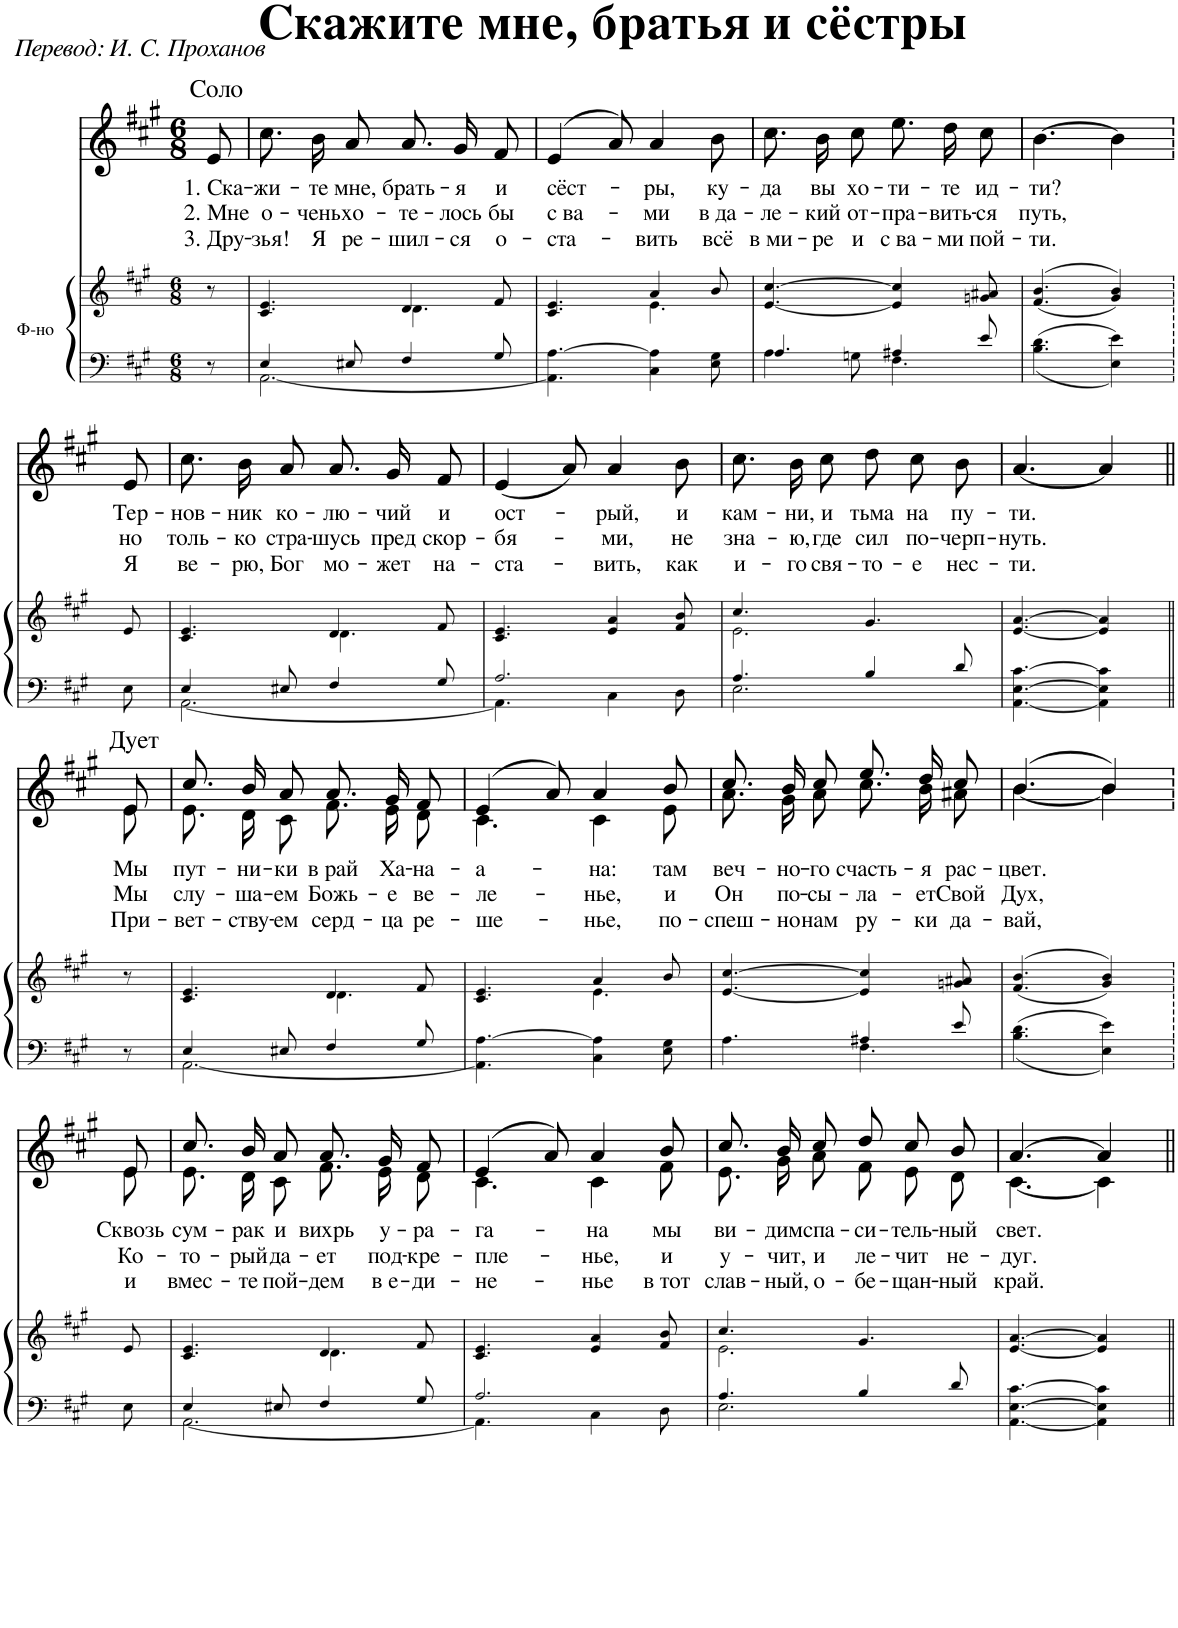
**kern	**kern	**kern	**text	**text	**text
*part2	*part2	*part1	*part1	*part1	*part1
*staff3	*staff2	*staff1	*staff1	*staff1	*staff1
*I"Ф-но	*	*I"Women	*	*	*
*stria5	*stria5	*	*	*	*
*clefF4	*clefG2	*clefG2	*	*	*
*k[f#c#g#]	*k[f#c#g#]	*k[f#c#g#]	*	*	*
*M6/8	*M6/8	*M6/8	*	*	*
=1	=1	=1	=1	=1	=1
!	!	!LO:TX:a:t=Соло	!	!	!
!	!	!	!LO:LY:b	!LO:LY:b	!LO:LY:b
8r	8r	8e/	1. Ска-	2. Мне	3. Дру-
=2	=2	=2	=2	=2	=2
*^	*^	*	*	*	*
!	!	!	!	!	!LO:LY:b	!LO:LY:b	!LO:LY:b
4E/	[2.AA\	4.c#/ 4.e/	4.ryy	8.cc#\L	-жи-	о-	-зья!
!	!	!	!	!	!LO:LY:b	!LO:LY:b	!LO:LY:b
.	.	.	.	16b\K	-те	-чень	Я
!	!	!	!	!	!LO:LY:b	!LO:LY:b	!LO:LY:b
8E#X/	.	.	.	8a\J	мне,	хо-	ре-
!	!	!	!	!	!LO:LY:b	!LO:LY:b	!LO:LY:b
4F#/	.	4d/	4.d\	8.a/L	брать-	-те-	-шил-
!	!	!	!	!	!LO:LY:b	!LO:LY:b	!LO:LY:b
.	.	.	.	16g#/K	-я	-лось	-ся
!	!	!	!	!	!LO:LY:b	!LO:LY:b	!LO:LY:b
8G#/	.	8f#/	.	8f#/J	и	бы	о-
*v	*v	*	*	*	*	*	*
=3	=3	=3	=3	=3	=3	=3
!	!	!	!	!LO:LY:b	!LO:LY:b	!LO:LY:b
4.AA\] [4.A\	4.c#/ 4.e/	4.ryy	(>4e/	сёст-	с ва-	-ста-
.	.	.	8a/)	.	.	.
!	!	!	!	!LO:LY:b	!LO:LY:b	!LO:LY:b
4C#\ 4A\]	4a/	4.e\	4a/	-ры,	-ми	-вить
!	!	!	!	!LO:LY:b	!LO:LY:b	!LO:LY:b
8E\ 8G#\	8b/	.	8b\	ку-	в да-	всё
*	*v	*v	*	*	*	*
=4	=4	=4	=4	=4	=4
*^	*	*	*	*	*
!	!	!	!	!LO:LY:b	!LO:LY:b	!LO:LY:b
4.A/	4A\	[<4.e/ [4.cc#/	8.cc#\L	-да	-ле-	в ми-
!	!	!	!	!LO:LY:b	!LO:LY:b	!LO:LY:b
.	.	.	16b\K	вы	-кий	-ре
!	!	!	!	!LO:LY:b	!LO:LY:b	!LO:LY:b
.	8Gn\	.	8cc#\J	хо-	от-	и
!	!	!	!	!LO:LY:b	!LO:LY:b	!LO:LY:b
4A#X/	4.F#\	4e/] 4cc#/]	8.ee\L	-ти-	-пра-	с ва-
!	!	!	!	!LO:LY:b	!LO:LY:b	!LO:LY:b
.	.	.	16dd\K	-те	-вить-	-ми
!	!	!	!	!LO:LY:b	!LO:LY:b	!LO:LY:b
8e/	.	8gn/ 8a#X/	8cc#\J	ид-	-ся	пой-
*v	*v	*	*	*	*	*
=5	=5	=5	=5	=5	=5
!	!	!	!LO:LY:b	!LO:LY:b	!LO:LY:b
4.B\ 4.d\	(>(4.f#/ 4.b/	[>4.b\	-ти?	путь,	-ти.
4E\ 4e\	4g#/ 4b/))	4b\]	.	.	.
!!LO:LB:g=z
=6	=6	=6	=6	=6	=6
!	!	!	!LO:LY:b	!LO:LY:b	!LO:LY:b
8E\	8e/	8e/	Тер-	но	Я
=7	=7	=7	=7	=7	=7
*^	*^	*	*	*	*
!	!	!	!	!	!LO:LY:b	!LO:LY:b	!LO:LY:b
4E/	[2.AA\	4.c#/ 4.e/	4.ryy	8.cc#\L	-нов-	толь-	ве-
!	!	!	!	!	!LO:LY:b	!LO:LY:b	!LO:LY:b
.	.	.	.	16b\K	-ник	-ко	-рю,
!	!	!	!	!	!LO:LY:b	!LO:LY:b	!LO:LY:b
8E#X/	.	.	.	8a\J	ко-	стра-	Бог
!	!	!	!	!	!LO:LY:b	!LO:LY:b	!LO:LY:b
4F#/	.	4d/	4.d\	8.a/L	-лю-	-шусь	мо-
!	!	!	!	!	!LO:LY:b	!LO:LY:b	!LO:LY:b
.	.	.	.	16g#/K	-чий	пред	-жет
!	!	!	!	!	!LO:LY:b	!LO:LY:b	!LO:LY:b
8G#/	.	8f#/	.	8f#/J	и	скор-	на-
*	*	*v	*v	*	*	*	*
=8	=8	=8	=8	=8	=8	=8
!	!	!	!	!LO:LY:b	!LO:LY:b	!LO:LY:b
2.A/	4.AA\]	4.c#/ 4.e/	(4e/	ост-	-бя-	-ста-
.	.	.	8a/)	.	.	.
!	!	!	!	!LO:LY:b	!LO:LY:b	!LO:LY:b
.	4C#\	4e/ 4a/	4a/	-рый,	-ми,	-вить,
!	!	!	!	!LO:LY:b	!LO:LY:b	!LO:LY:b
.	8D\	8f#/ 8b/	8b\	и	не	как
=9	=9	=9	=9	=9	=9	=9
*	*	*^	*	*	*	*
!	!	!	!	!	!LO:LY:b	!LO:LY:b	!LO:LY:b
4.A/	2.E\	4.cc#/	2.e\	8.cc#\L	кам-	зна-	и-
!	!	!	!	!	!LO:LY:b	!LO:LY:b	!LO:LY:b
.	.	.	.	16b\K	-ни,	-ю,	-го
!	!	!	!	!	!LO:LY:b	!LO:LY:b	!LO:LY:b
.	.	.	.	8cc#\J	и	где	свя-
!	!	!	!	!	!LO:LY:b	!LO:LY:b	!LO:LY:b
4B/	.	4.g#/	.	8dd\L	тьма	сил	-то-
!	!	!	!	!	!LO:LY:b	!LO:LY:b	!LO:LY:b
.	.	.	.	8cc#\	на	по-	-е
!	!	!	!	!	!LO:LY:b	!LO:LY:b	!LO:LY:b
8d/	.	.	.	8b\J	пу-	-черп-	нес-
*v	*v	*	*	*	*	*	*
*	*v	*v	*	*	*	*
=10	=10	=10	=10	=10	=10
!	!	!	!LO:LY:b	!LO:LY:b	!LO:LY:b
[<4.AA\ [4.E\ [4.c#\	[<4.e/ [4.a/	[<4.a/	-ти.	-нуть.	-ти.
4AA\] 4E\] 4c#\]	4e/] 4a/]	4a/]	.	.	.
!!LO:LB:g=z
=11||	=11||	=11||	=11||	=11||	=11||
!	!	!LO:TX:a:t=Дует	!	!	!
!	!	!	!LO:LY:b	!LO:LY:b	!LO:LY:b
*	*	*^	*	*	*
8r	8r	8e/	8e\	Мы	Мы	При-
=12	=12	=12	=12	=12	=12	=12
*^	*^	*	*	*	*	*
!	!	!	!	!	!	!LO:LY:b	!LO:LY:b	!LO:LY:b
4E/	[2.AA\	4.c#/ 4.e/	4.ryy	8.cc#/L	8.e\L	пут-	слу-	-вет-
!	!	!	!	!	!	!LO:LY:b	!LO:LY:b	!LO:LY:b
.	.	.	.	16b/K	16d\K	-ни-	-ша-	-ству-
!	!	!	!	!	!	!LO:LY:b	!LO:LY:b	!LO:LY:b
8E#X/	.	.	.	8a/J	8c#\J	-ки	-ем	-ем
!	!	!	!	!	!	!LO:LY:b	!LO:LY:b	!LO:LY:b
4F#/	.	4d/	4.d\	8.a/L	8.f#\L	в рай	Божь-	серд-
!	!	!	!	!	!	!LO:LY:b	!LO:LY:b	!LO:LY:b
.	.	.	.	16g#/K	16e\K	Ха-	-е	-ца
!	!	!	!	!	!	!LO:LY:b	!LO:LY:b	!LO:LY:b
8G#/	.	8f#/	.	8f#/J	8d\J	-на-	ве-	ре-
*v	*v	*	*	*	*	*	*	*
=13	=13	=13	=13	=13	=13	=13	=13
!	!	!	!	!	!LO:LY:b	!LO:LY:b	!LO:LY:b
4.AA\] [4.A\	4.c#/ 4.e/	4.ryy	(4e/	4.c#\	-а-	-ле-	-ше-
.	.	.	8a/)	.	.	.	.
!	!	!	!	!	!LO:LY:b	!LO:LY:b	!LO:LY:b
4C#\ 4A\]	4a/	4.e\	4a/	4c#\	-на:	-нье,	-нье,
!	!	!	!	!	!LO:LY:b	!LO:LY:b	!LO:LY:b
8E\ 8G#\	8b/	.	8b/	8e\	там	и	по-
*	*v	*v	*	*	*	*	*
=14	=14	=14	=14	=14	=14	=14
*^	*	*	*	*	*	*
!	!	!	!	!	!LO:LY:b	!LO:LY:b	!LO:LY:b
4.A\	4.ryy	[4.e/ [4.cc#/	8.cc#/L	8.a\L	веч-	Он	-спеш-
!	!	!	!	!	!LO:LY:b	!LO:LY:b	!LO:LY:b
.	.	.	16b/K	16g#\K	-но-	по-	-но
!	!	!	!	!	!LO:LY:b	!LO:LY:b	!LO:LY:b
.	.	.	8cc#/J	8a\J	-го	-сы-	нам
!	!	!	!	!	!LO:LY:b	!LO:LY:b	!LO:LY:b
4A#X/	4.F#\	4e/] 4cc#/]	8.ee/L	8.cc#\L	счасть-	-ла-	ру-
!	!	!	!	!	!LO:LY:b	!LO:LY:b	!LO:LY:b
.	.	.	16dd/K	16b\K	-я	-ет	-ки
!	!	!	!	!	!LO:LY:b	!LO:LY:b	!LO:LY:b
8e/	.	8gn/ 8a#X/	8cc#/J	8a#X\J	рас-	Свой	да-
*v	*v	*	*	*	*	*	*
=15	=15	=15	=15	=15	=15	=15
!	!	!	!	!LO:LY:b	!LO:LY:b	!LO:LY:b
4.B\ 4.d\	(>(4.f#/ 4.b/	(4.b/	[4.b\	-цвет.	Дух,	-вай,
4E\ 4e\	4g#/ 4b/))	4b/)	4b\]	.	.	.
!!LO:LB:g=z	!!
=16	=16	=16	=16	=16	=16	=16
!	!	!	!	!LO:LY:b	!LO:LY:b	!LO:LY:b
8E\	8e/	8e/	8e\	Сквозь	Ко-	и
=17	=17	=17	=17	=17	=17	=17
*^	*^	*	*	*	*	*
!	!	!	!	!	!	!LO:LY:b	!LO:LY:b	!LO:LY:b
4E/	[2.AA\	4.c#/ 4.e/	4.ryy	8.cc#/L	8.e\L	сум-	-то-	вмес-
!	!	!	!	!	!	!LO:LY:b	!LO:LY:b	!LO:LY:b
.	.	.	.	16b/K	16d\K	-рак	-рый	-те
!	!	!	!	!	!	!LO:LY:b	!LO:LY:b	!LO:LY:b
8E#X/	.	.	.	8a/J	8c#\J	и	да-	пой-
!	!	!	!	!	!	!LO:LY:b	!LO:LY:b	!LO:LY:b
4F#/	.	4d/	4.d\	8.a/L	8.f#\L	вихрь	-ет	-дем
!	!	!	!	!	!	!LO:LY:b	!LO:LY:b	!LO:LY:b
.	.	.	.	16g#/K	16e\K	у-	под-	в е-
!	!	!	!	!	!	!LO:LY:b	!LO:LY:b	!LO:LY:b
8G#/	.	8f#/	.	8f#/J	8d\J	-ра-	-кре-	-ди-
*	*	*v	*v	*	*	*	*	*
=18	=18	=18	=18	=18	=18	=18	=18
!	!	!	!	!	!LO:LY:b	!LO:LY:b	!LO:LY:b
2.A/	4.AA\]	4.c#/ 4.e/	(4e/	4.c#\	-га-	-пле-	-не-
.	.	.	8a/)	.	.	.	.
!	!	!	!	!	!LO:LY:b	!LO:LY:b	!LO:LY:b
.	4C#\	4e/ 4a/	4a/	4c#\	-на	-нье,	-нье
!	!	!	!	!	!LO:LY:b	!LO:LY:b	!LO:LY:b
.	8D\	8f#/ 8b/	8b/	8f#\	мы	и	в тот
=19	=19	=19	=19	=19	=19	=19	=19
*	*	*^	*	*	*	*	*
!	!	!	!	!	!	!LO:LY:b	!LO:LY:b	!LO:LY:b
4.A/	2.E\	4.cc#/	2.e\	8.cc#/L	8.e\L	ви-	у-	слав-
!	!	!	!	!	!	!LO:LY:b	!LO:LY:b	!LO:LY:b
.	.	.	.	16b/K	16g#\K	-дим	-чит,	-ный,
!	!	!	!	!	!	!LO:LY:b	!LO:LY:b	!LO:LY:b
.	.	.	.	8cc#/J	8a\J	спа-	и	о-
!	!	!	!	!	!	!LO:LY:b	!LO:LY:b	!LO:LY:b
4B/	.	4.g#/	.	8dd/L	8f#\L	-си-	ле-	-бе-
!	!	!	!	!	!	!LO:LY:b	!LO:LY:b	!LO:LY:b
.	.	.	.	8cc#/	8e\	-тель-	-чит	-щан-
!	!	!	!	!	!	!LO:LY:b	!LO:LY:b	!LO:LY:b
8d/	.	.	.	8b/J	8d\J	-ный	не-	-ный
*v	*v	*	*	*	*	*	*	*
*	*v	*v	*	*	*	*	*
=20	=20	=20	=20	=20	=20	=20
!	!	!	!	!LO:LY:b	!LO:LY:b	!LO:LY:b
[<4.AA\ [4.E\ [4.c#\	[<4.e/ [4.a/	[4.a/	[4.c#\	свет.	-дуг.	край.
4AA\] 4E\] 4c#\]	4e/] 4a/]	4a/]	4c#\]	.	.	.
*	*	*v	*v	*	*	*
=||	=||	=||	=||	=||	=||
*-	*-	*-	*-	*-	*-
